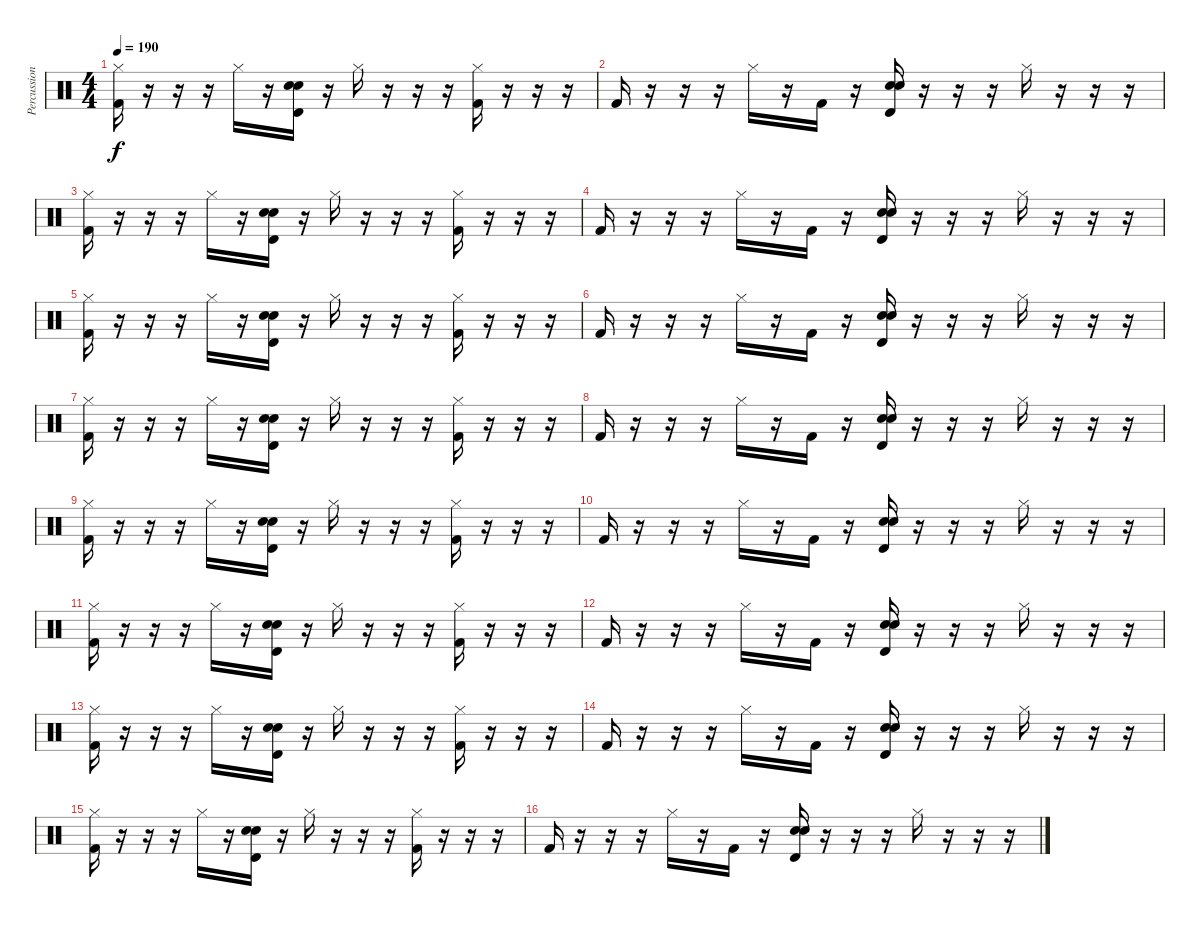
\track ("Percussion" "Percussion") {instrument percussion}
\staff {score}
\articulation defaults
\ts (4 4)
\tempo 190
\clef neutral
\ks c
("Kick (hit) 2" "Hi-Hat (closed)").16{dy f} r.16 r.16 r.16 "Hi-Hat (closed)".16 r.16 ("Timbale high (hit)" "Electric Snare (hit)" "Hand Clap (hit)").16 r.16 "Hi-Hat (closed)".16 r.16 r.16 r.16 ("Kick (hit) 2" "Hi-Hat (closed)").16 r.16 r.16 r.16 |
"Kick (hit) 2".16 r.16 r.16 r.16 "Hi-Hat (closed)".16 r.16 "Kick (hit) 2".16 r.16 ("Timbale high (hit)" "Electric Snare (hit)" "Hand Clap (hit)").16 r.16 r.16 r.16 "Hi-Hat (closed)".16 r.16 r.16 r.16 |
("Kick (hit) 2" "Hi-Hat (closed)").16 r.16 r.16 r.16 "Hi-Hat (closed)".16 r.16 ("Timbale high (hit)" "Electric Snare (hit)" "Hand Clap (hit)").16 r.16 "Hi-Hat (closed)".16 r.16 r.16 r.16 ("Kick (hit) 2" "Hi-Hat (closed)").16 r.16 r.16 r.16 |
"Kick (hit) 2".16 r.16 r.16 r.16 "Hi-Hat (closed)".16 r.16 "Kick (hit) 2".16 r.16 ("Timbale high (hit)" "Electric Snare (hit)" "Hand Clap (hit)").16 r.16 r.16 r.16 "Hi-Hat (closed)".16 r.16 r.16 r.16 |
("Kick (hit) 2" "Hi-Hat (closed)").16 r.16 r.16 r.16 "Hi-Hat (closed)".16 r.16 ("Timbale high (hit)" "Electric Snare (hit)" "Hand Clap (hit)").16 r.16 "Hi-Hat (closed)".16 r.16 r.16 r.16 ("Kick (hit) 2" "Hi-Hat (closed)").16 r.16 r.16 r.16 |
"Kick (hit) 2".16 r.16 r.16 r.16 "Hi-Hat (closed)".16 r.16 "Kick (hit) 2".16 r.16 ("Timbale high (hit)" "Electric Snare (hit)" "Hand Clap (hit)").16 r.16 r.16 r.16 "Hi-Hat (closed)".16 r.16 r.16 r.16 |
("Kick (hit) 2" "Hi-Hat (closed)").16 r.16 r.16 r.16 "Hi-Hat (closed)".16 r.16 ("Timbale high (hit)" "Electric Snare (hit)" "Hand Clap (hit)").16 r.16 "Hi-Hat (closed)".16 r.16 r.16 r.16 ("Kick (hit) 2" "Hi-Hat (closed)").16 r.16 r.16 r.16 |
"Kick (hit) 2".16 r.16 r.16 r.16 "Hi-Hat (closed)".16 r.16 "Kick (hit) 2".16 r.16 ("Timbale high (hit)" "Electric Snare (hit)" "Hand Clap (hit)").16 r.16 r.16 r.16 "Hi-Hat (closed)".16 r.16 r.16 r.16 |
("Kick (hit) 2" "Hi-Hat (closed)").16 r.16 r.16 r.16 "Hi-Hat (closed)".16 r.16 ("Timbale high (hit)" "Electric Snare (hit)" "Hand Clap (hit)").16 r.16 "Hi-Hat (closed)".16 r.16 r.16 r.16 ("Kick (hit) 2" "Hi-Hat (closed)").16 r.16 r.16 r.16 |
"Kick (hit) 2".16 r.16 r.16 r.16 "Hi-Hat (closed)".16 r.16 "Kick (hit) 2".16 r.16 ("Timbale high (hit)" "Electric Snare (hit)" "Hand Clap (hit)").16 r.16 r.16 r.16 "Hi-Hat (closed)".16 r.16 r.16 r.16 |
("Kick (hit) 2" "Hi-Hat (closed)").16 r.16 r.16 r.16 "Hi-Hat (closed)".16 r.16 ("Timbale high (hit)" "Electric Snare (hit)" "Hand Clap (hit)").16 r.16 "Hi-Hat (closed)".16 r.16 r.16 r.16 ("Kick (hit) 2" "Hi-Hat (closed)").16 r.16 r.16 r.16 |
"Kick (hit) 2".16 r.16 r.16 r.16 "Hi-Hat (closed)".16 r.16 "Kick (hit) 2".16 r.16 ("Timbale high (hit)" "Electric Snare (hit)" "Hand Clap (hit)").16 r.16 r.16 r.16 "Hi-Hat (closed)".16 r.16 r.16 r.16 |
("Kick (hit) 2" "Hi-Hat (closed)").16 r.16 r.16 r.16 "Hi-Hat (closed)".16 r.16 ("Timbale high (hit)" "Electric Snare (hit)" "Hand Clap (hit)").16 r.16 "Hi-Hat (closed)".16 r.16 r.16 r.16 ("Kick (hit) 2" "Hi-Hat (closed)").16 r.16 r.16 r.16 |
"Kick (hit) 2".16 r.16 r.16 r.16 "Hi-Hat (closed)".16 r.16 "Kick (hit) 2".16 r.16 ("Timbale high (hit)" "Electric Snare (hit)" "Hand Clap (hit)").16 r.16 r.16 r.16 "Hi-Hat (closed)".16 r.16 r.16 r.16 |
("Kick (hit) 2" "Hi-Hat (closed)").16 r.16 r.16 r.16 "Hi-Hat (closed)".16 r.16 ("Timbale high (hit)" "Electric Snare (hit)" "Hand Clap (hit)").16 r.16 "Hi-Hat (closed)".16 r.16 r.16 r.16 ("Kick (hit) 2" "Hi-Hat (closed)").16 r.16 r.16 r.16 |
"Kick (hit) 2".16 r.16 r.16 r.16 "Hi-Hat (closed)".16 r.16 "Kick (hit) 2".16 r.16 ("Timbale high (hit)" "Electric Snare (hit)" "Hand Clap (hit)").16 r.16 r.16 r.16 "Hi-Hat (closed)".16 r.16 r.16 r.16
